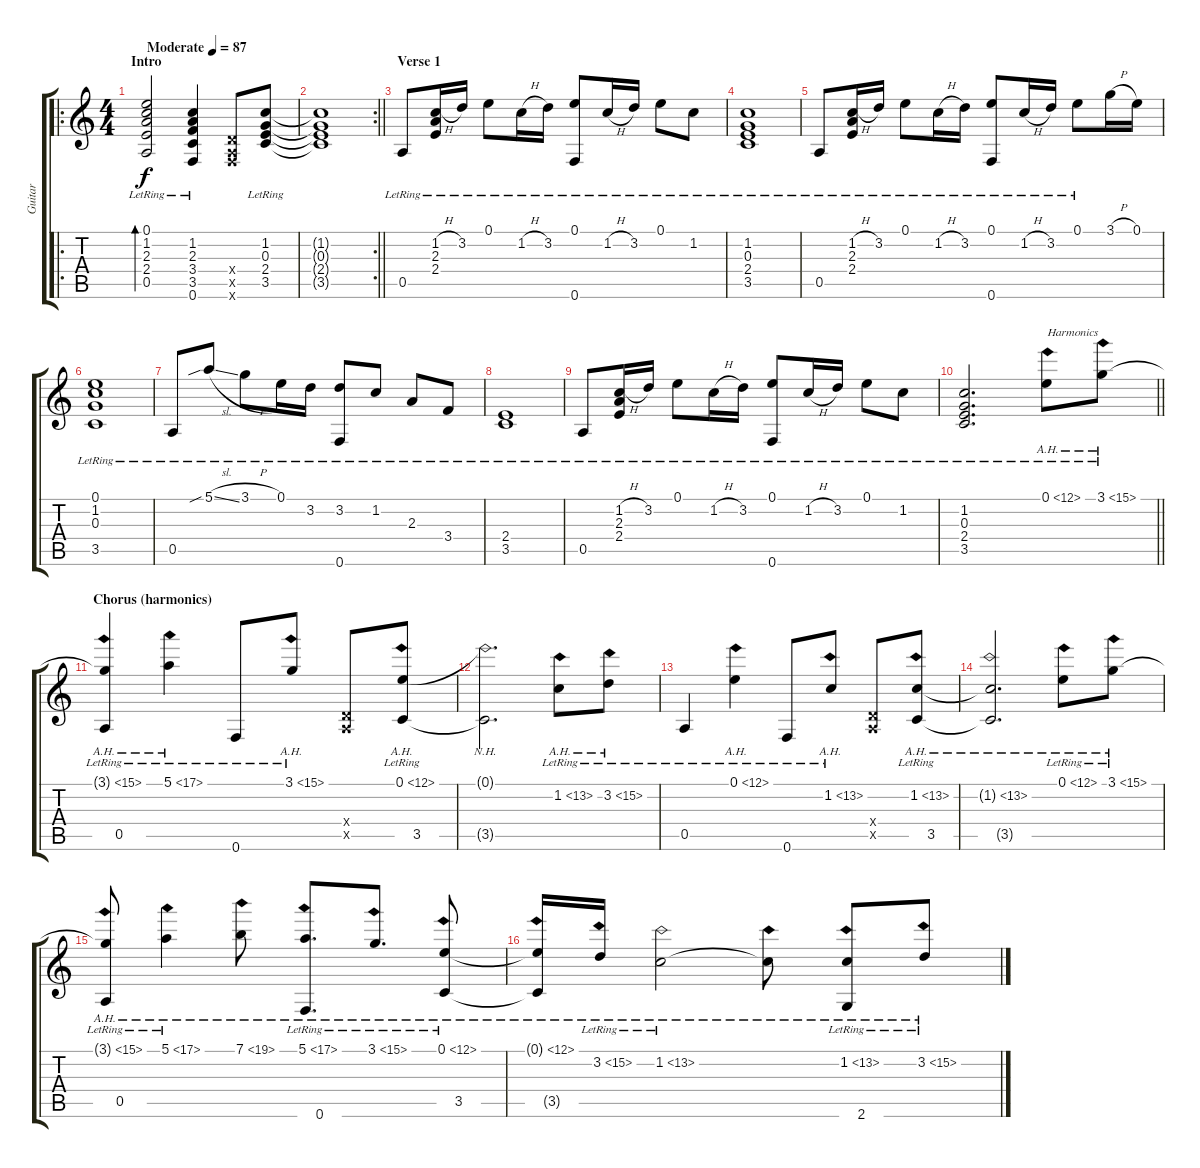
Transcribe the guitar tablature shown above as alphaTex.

\track ("Guitar" "Guitar") {instrument acousticguitarsteel}
\staff {score tabs}
\tuning (E4 B3 G3 D3 A2 F2) {hide}
\ro
\ts (4 4)
\section ("" "Intro")
\tempo (87 "Moderate")
\clef g2
\ks c
(0.1{lr} 1.2{lr} 2.3{lr} 2.4{lr} 0.5{lr}).2{bd 30 dy f instrument acousticguitarsteel} (1.2{lr} 2.3{lr} 3.4{lr} 3.5{lr} 0.6{lr}).4 (0.4{x} 0.5{x} 0.6{x}).8 (1.2{lr} 0.3{lr} 2.4{lr} 3.5{lr}).8 |
\rc 2
\barLineRight lightlight
(1.2{t} 0.3{t} 2.4{t} 3.5{t}).1 |
\section ("" "Verse 1")
0.5{lr}.8 (1.2{h lr} 2.3{lr} 2.4{lr}).16 3.2{lr}.16 0.1{lr}.8 1.2{h lr}.16 3.2{lr}.16 (0.1{lr} 0.6{lr}).8 1.2{h lr}.16 3.2{lr}.16 0.1{lr}.8 1.2{lr}.8 |
(1.2{lr} 0.3{lr} 2.4{lr} 3.5{lr}).1 |
0.5{lr}.8 (1.2{h lr} 2.3{lr} 2.4{lr}).16 3.2{lr}.16 0.1{lr}.8 1.2{h lr}.16 3.2{lr}.16 (0.1{lr} 0.6{lr}).8 1.2{h lr}.16 3.2{lr}.16 0.1{lr}.8 3.1{h}.16 0.1.16 |
(0.1 1.2{lr} 0.3{lr} 3.5{lr}).1 |
0.5{lr}.8 5.1{sib sl lr}.8 3.1{h lr}.8 0.1{lr}.16 3.2{lr}.16 (3.2{lr} 0.6{lr}).8 1.2{lr}.8 2.3{lr}.8 3.4{lr}.8 |
(2.4{lr} 3.5{lr}).1 |
0.5{lr}.8 (1.2{h lr} 2.3{lr} 2.4{lr}).16 3.2{lr}.16 0.1{lr}.8 1.2{h lr}.16 3.2{lr}.16 (0.1{lr} 0.6{lr}).8 1.2{h lr}.16 3.2{lr}.16 0.1{lr}.8 1.2{lr}.8 |
\barLineRight lightlight
(1.2{lr} 0.3{lr} 2.4{lr} 3.5{lr}).2{d} 0.1{ah 12 lr}.8{txt "Harmonics"} 3.1{ah 12 lr}.8 |
\section ("" "Chorus (harmonics)")
(3.1{ah 12 t} 0.5{lr}).4 5.1{ah 12 lr}.4 0.6{lr}.8 3.1{ah 12 lr}.8 (0.4{x} 0.5{x}).8 (0.1{ah 12 lr} 3.5{lr}).8 |
(0.1{nh t} 3.5{t}).2{d} 1.2{ah 12 lr}.8 3.2{ah 12 lr}.8 |
0.5{lr}.4 0.1{ah 12 lr}.4 0.6{lr}.8 1.2{ah 12 lr}.8 (0.4{x} 0.5{x}).8 (1.2{ah 12 lr} 3.5{lr}).8 |
(1.2{ah 12 t} 3.5{t}).2{d} 0.1{ah 12 lr}.8 3.1{ah 12 lr}.8 |
(3.1{ah 12 t} 0.5{lr}).8 5.1{ah 12 lr}.4 7.1{ah 12}.8 (5.1{ah 12 lr} 0.6).8{d} 3.1{ah 12 lr}.8{d} (0.1{ah 12 lr} 3.5).8 |
(0.1{ah 12 t} 3.5{t}).16 3.2{ah 12 lr}.16 1.2{ah 12 lr}.2 1.2{ah 12 t}.8 (1.2{ah 12 lr} 2.6).8 3.2{ah 12 lr}.8
